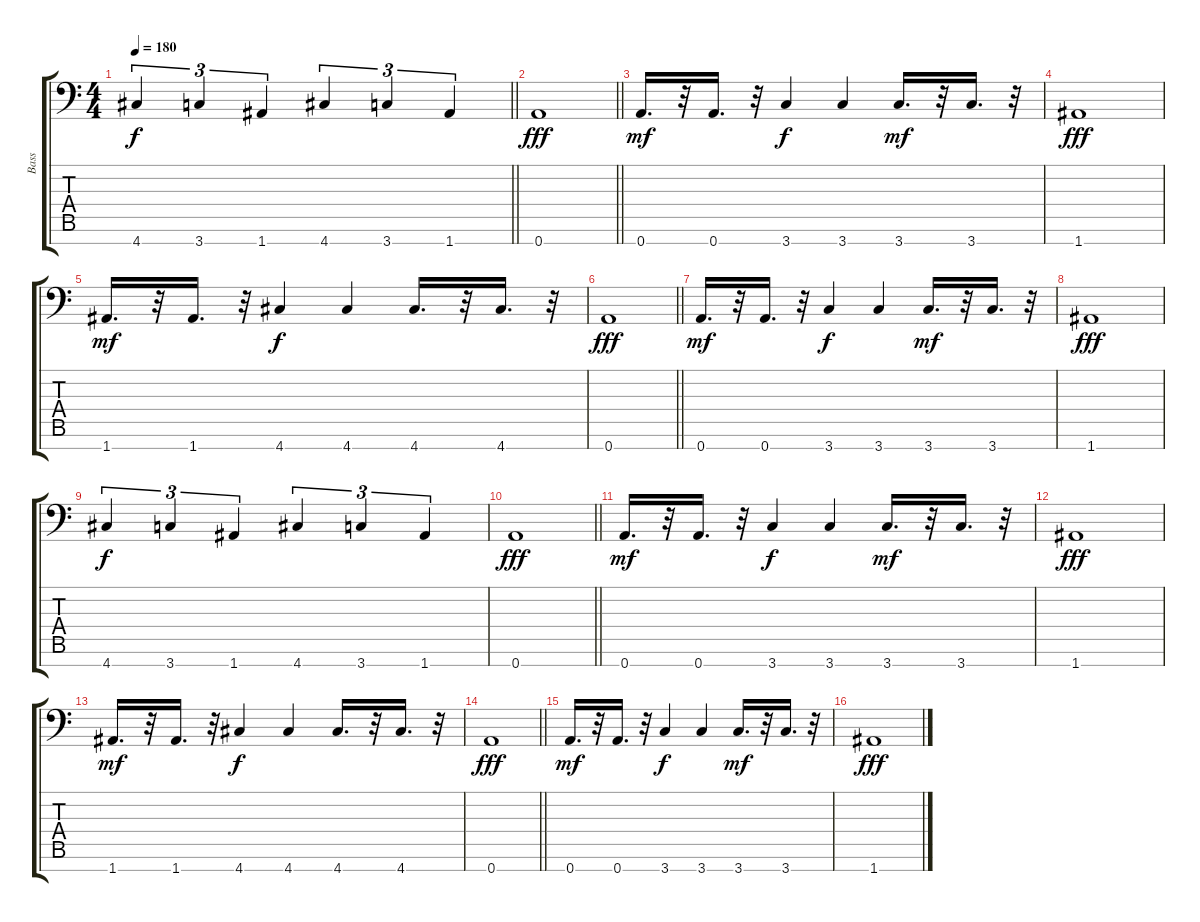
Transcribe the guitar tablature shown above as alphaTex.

\track ("Bass" "Bass") {instrument electricbasspick}
\staff {score tabs}
\tuning (E4 B3 G3 D3 A2 E2 A1) {hide}
\ts (4 4)
\tempo 180
\clef f4
\barLineRight lightlight
\ks c
4.7.4{tu (3 2) dy f} 3.7.4{tu (3 2)} 1.7.4{tu (3 2)} 4.7.4{tu (3 2)} 3.7.4{tu (3 2)} 1.7.4{tu (3 2)} |
\barLineRight lightlight
0.7.1{dy fff} |
0.7.16{d dy mf} r.32 0.7.16{d} r.32 3.7.4{dy f} 3.7.4 3.7.16{d dy mf} r.32 3.7.16{d} r.32 |
1.7.1{dy fff} |
1.7.16{d dy mf} r.32 1.7.16{d} r.32 4.7.4{dy f} 4.7.4 4.7.16{d} r.32 4.7.16{d} r.32 |
\barLineRight lightlight
0.7.1{dy fff} |
0.7.16{d dy mf} r.32 0.7.16{d} r.32 3.7.4{dy f} 3.7.4 3.7.16{d dy mf} r.32 3.7.16{d} r.32 |
1.7.1{dy fff} |
4.7.4{tu (3 2) dy f} 3.7.4{tu (3 2)} 1.7.4{tu (3 2)} 4.7.4{tu (3 2)} 3.7.4{tu (3 2)} 1.7.4{tu (3 2)} |
\barLineRight lightlight
0.7.1{dy fff} |
0.7.16{d dy mf} r.32 0.7.16{d} r.32 3.7.4{dy f} 3.7.4 3.7.16{d dy mf} r.32 3.7.16{d} r.32 |
1.7.1{dy fff} |
1.7.16{d dy mf} r.32 1.7.16{d} r.32 4.7.4{dy f} 4.7.4 4.7.16{d} r.32 4.7.16{d} r.32 |
\barLineRight lightlight
0.7.1{dy fff} |
0.7.16{d dy mf} r.32 0.7.16{d} r.32 3.7.4{dy f} 3.7.4 3.7.16{d dy mf} r.32 3.7.16{d} r.32 |
1.7.1{dy fff}
